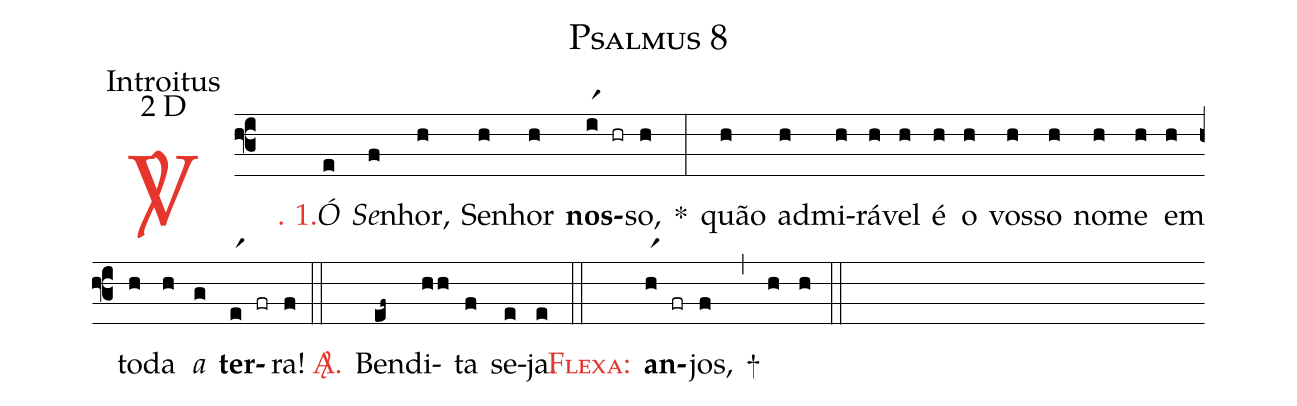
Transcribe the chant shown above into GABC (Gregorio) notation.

name: Psalmus 8;
office-part: Introitus;
mode: 2;
mode-differentia: D;
%%
(f3)

<c><sp>V/</sp>. 1.</c>() <i>Ó</i>(e) <i>Se</i>(f)nhor,(h) Se(h)nhor(h) <b>nos</b>(ir1 hr)so,(h) *(:) quão(h) ad(h)mi(h)rá(h)vel(h) é(h) o(h) vos(h)so(h) no(h)me(h) em(h) to(h)da(h) <i>a</i>(g) <b>ter</b>(er1 fr)ra!(f)

(::)

<nlba><c><sp>A/</sp>.</c>() Ben</nlba>(ef~)di(hh)ta(f) se(e)ja.(e)

(::)

<c><sc>Flexa</sc>:</c>() <b>an</b>(hr1 fr)jos,(f) +(,) (h) (h)

(::)
